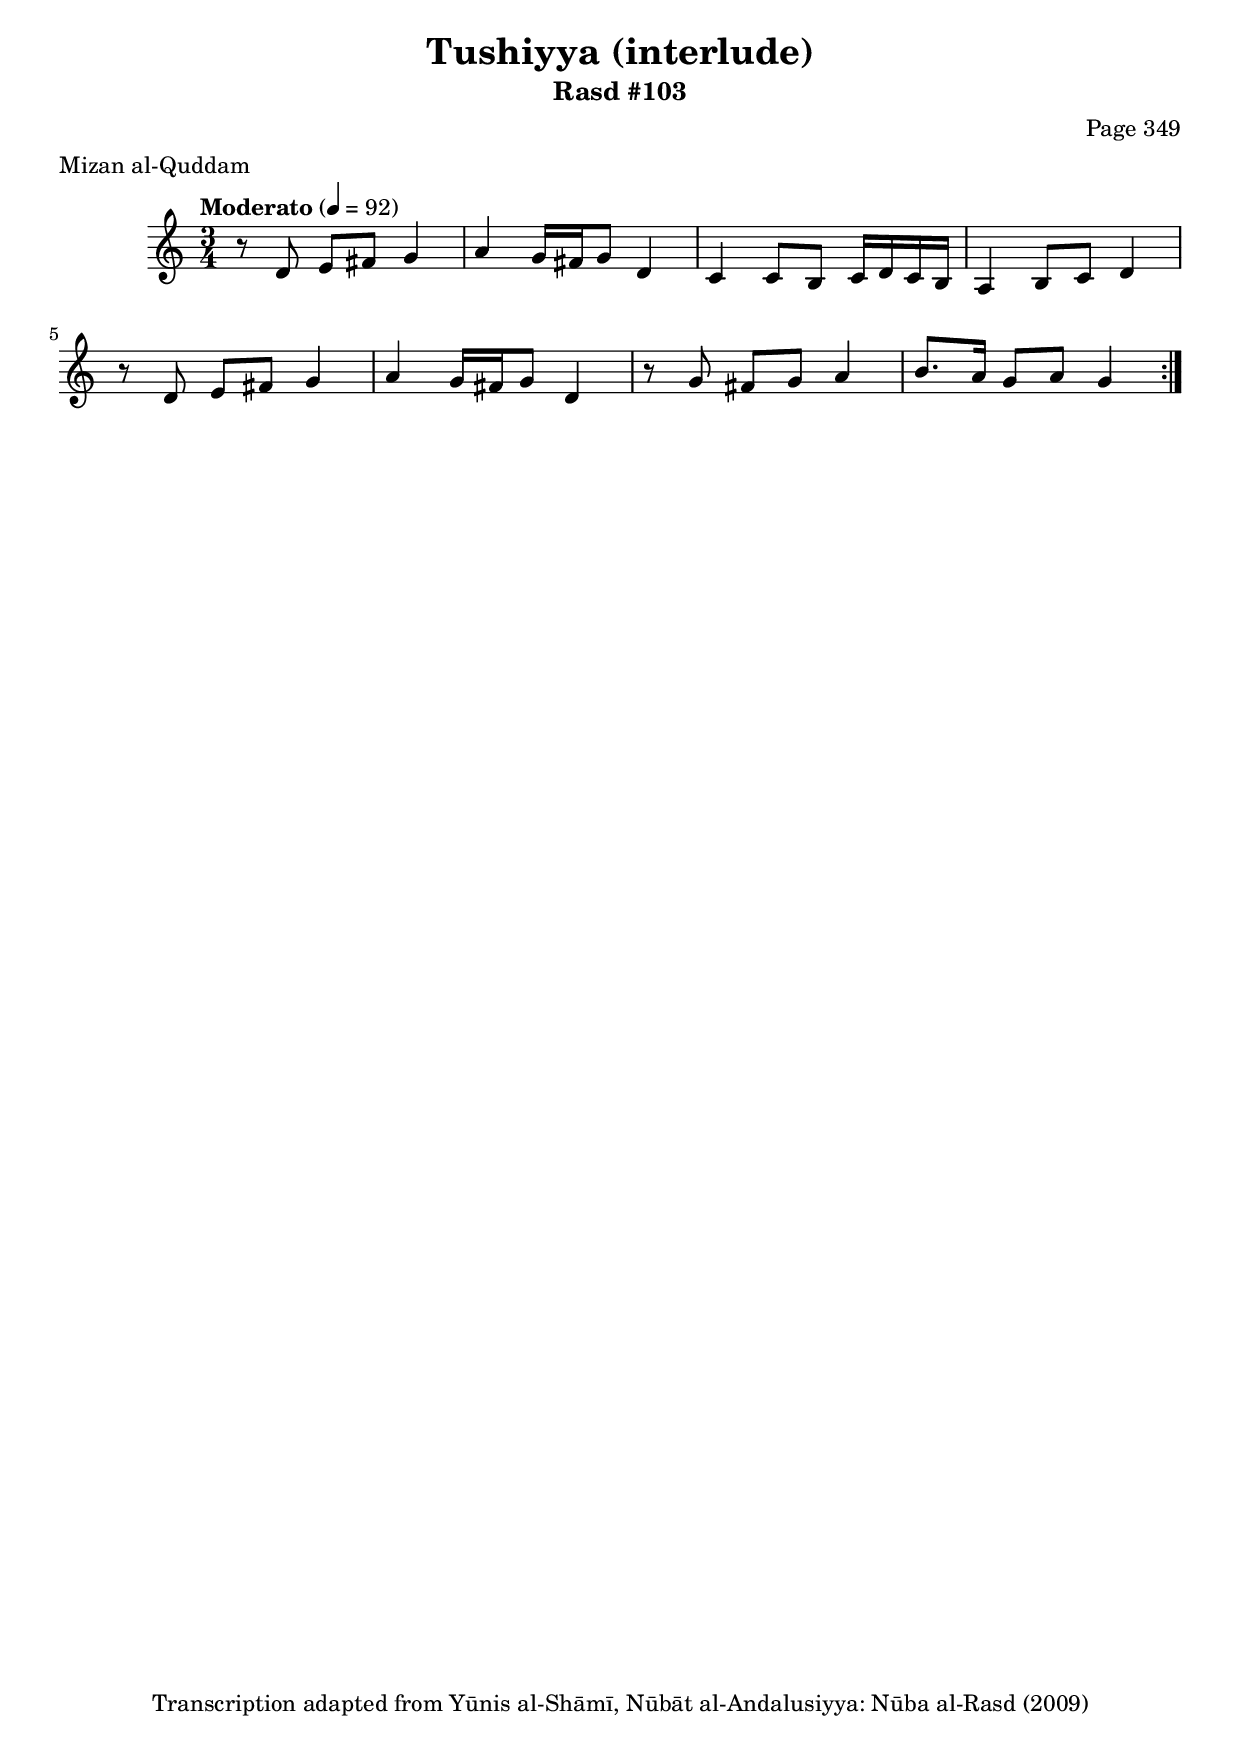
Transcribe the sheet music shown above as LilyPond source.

\version "2.18.2"

\header {
	title = "Tushiyya (interlude)"
	subtitle = "Rasd #103"
	composer = "Page 349"
	meter = "Mizan al-Quddam"
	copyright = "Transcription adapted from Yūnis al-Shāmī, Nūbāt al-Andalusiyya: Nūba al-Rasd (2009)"
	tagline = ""
}

% VARIABLES

db = \bar "!"
dc = \markup { \right-align { \italic { "D.C. al Fine" } } }
ds = \markup { \right-align { \italic { "D.S. al Fine" } } }
dsalcoda = \markup { \right-align { \italic { "D.S. al Coda" } } }
dcalcoda = \markup { \right-align { \italic { "D.C. al Coda" } } }
fine = \markup { \italic { "Fine" } }
incomplete = \markup { \right-align "Incomplete: missing pages in scan. Following number is likely also missing" }
continue = \markup { \center-align "Continue..." }
segno = \markup { \musicglyph #"scripts.segno" }
coda = \markup { \musicglyph #"scripts.coda" }
error = \markup { { "Wrong number of beats in score" } }
repeaterror = \markup { { "Score appears to be missing repeat" } }
accidentalerror = \markup { { "Unclear accidentals" } }

% TRANSCRIPTION

\score {

	\relative d' {
		\clef "treble"
		\key c \major
		\time 3/4
			\set Timing.beamExceptions = #'()
			\set Timing.baseMoment = #(ly:make-moment 1/4)
			\set Timing.beatStructure = #'(1 1 1)
		\tempo "Moderato" 4 = 92

		\repeat volta 2 {
			r8 d e fis g4 |
			a g16 fis g8 d4 |
			c c8 b c16 d c b |
			a4 b8 c d4 |
			r8 d e fis g4 |
			a g16 fis g8 d4 |
			r8 g fis g a4 |
			b8. a16 g8 a g4
		}
	}

	\layout {}
	\midi {}
}
